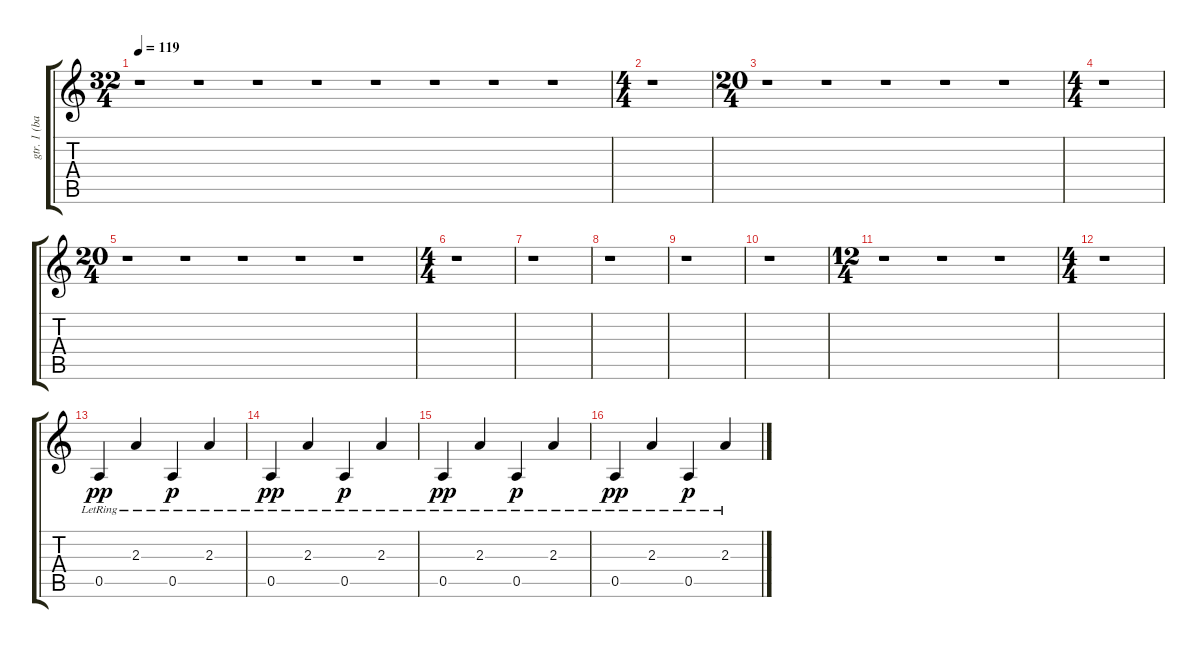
\track ("gtr. 1 (bass)" "gtr. 1 (ba") {instrument acousticguitarnylon}
\staff {score tabs}
\tuning (E4 B3 G3 D3 A2 E2) {hide}
\ts (32 4)
\tempo 119
\clef g2
\ks c
r.1{dy pp instrument acousticguitarnylon} r.1 r.1 r.1 r.1 r.1 r.1 r.1 |
\ts (4 4)
r.1 |
\ts (20 4)
r.1 r.1 r.1 r.1 r.1 |
\ts (4 4)
r.1 |
\ts (20 4)
r.1 r.1 r.1 r.1 r.1 |
\ts (4 4)
r.1 |
r.1 |
r.1 |
r.1 |
r.1 |
\ts (12 4)
r.1 r.1 r.1 |
\ts (4 4)
r.1 |
0.5{lr}.4 2.3{lr}.4 0.5{lr}.4{dy p} 2.3{lr}.4 |
0.5{lr}.4{dy pp} 2.3{lr}.4 0.5{lr}.4{dy p} 2.3{lr}.4 |
0.5{lr}.4{dy pp} 2.3{lr}.4 0.5{lr}.4{dy p} 2.3{lr}.4 |
0.5{lr}.4{dy pp} 2.3{lr}.4 0.5{lr}.4{dy p} 2.3{lr}.4
